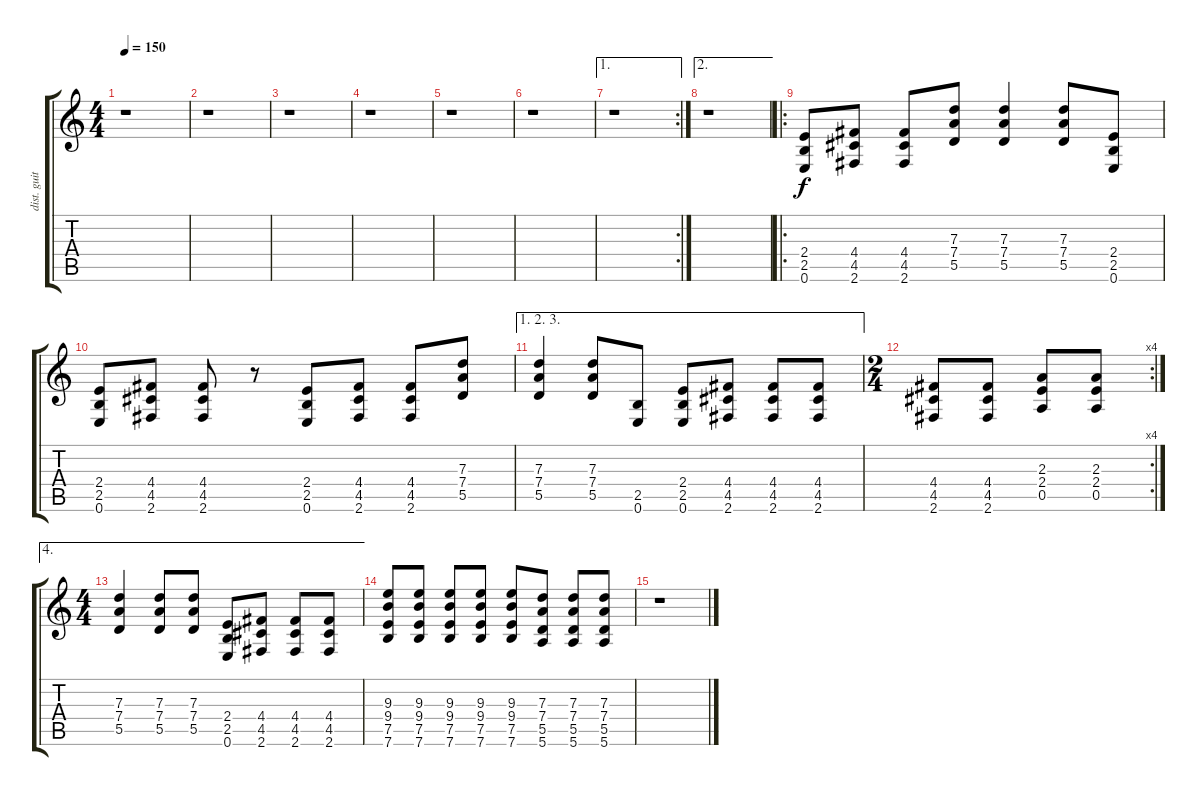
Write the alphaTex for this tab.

\track ("dist. guitar" "dist. guit") {instrument distortionguitar}
\staff {score tabs}
\tuning (E4 B3 G3 D3 A2 E2) {hide}
\ts (4 4)
\tempo 150
\clef g2
\ks c
r.1{dy f} |
r.1 |
r.1 |
r.1 |
r.1 |
r.1 |
\ae 1
\rc 2
r.1 |
\ae 2
r.1 |
\ro
(2.4 2.5 0.6).8 (4.4 4.5 2.6).8 (4.4 4.5 2.6).8 (7.3 7.4 5.5).8 (7.3 7.4 5.5).4 (7.3 7.4 5.5).8 (2.4 2.5 0.6).8 |
(2.4 2.5 0.6).8 (4.4 4.5 2.6).8 (4.4 4.5 2.6).8 r.8 (2.4 2.5 0.6).8 (4.4 4.5 2.6).8 (4.4 4.5 2.6).8 (7.3 7.4 5.5).8 |
\ae (1 2 3)
(7.3 7.4 5.5).4 (7.3 7.4 5.5).8 (2.5 0.6).8 (2.4 2.5 0.6).8 (4.4 4.5 2.6).8 (4.4 4.5 2.6).8 (4.4 4.5 2.6).8 |
\rc 4
\ts (2 4)
(4.4 4.5 2.6).8 (4.4 4.5 2.6).8 (2.3 2.4 0.5).8 (2.3 2.4 0.5).8 |
\ae 4
\ts (4 4)
(7.3 7.4 5.5).4 (7.3 7.4 5.5).8 (7.3 7.4 5.5).8 (2.4 2.5 0.6).8 (4.4 4.5 2.6).8 (4.4 4.5 2.6).8 (4.4 4.5 2.6).8 |
(9.3 9.4 7.5 7.6).8 (9.3 9.4 7.5 7.6).8 (9.3 9.4 7.5 7.6).8 (9.3 9.4 7.5 7.6).8 (9.3 9.4 7.5 7.6).8 (7.3 7.4 5.5 5.6).8 (7.3 7.4 5.5 5.6).8 (7.3 7.4 5.5 5.6).8 |
r.1
